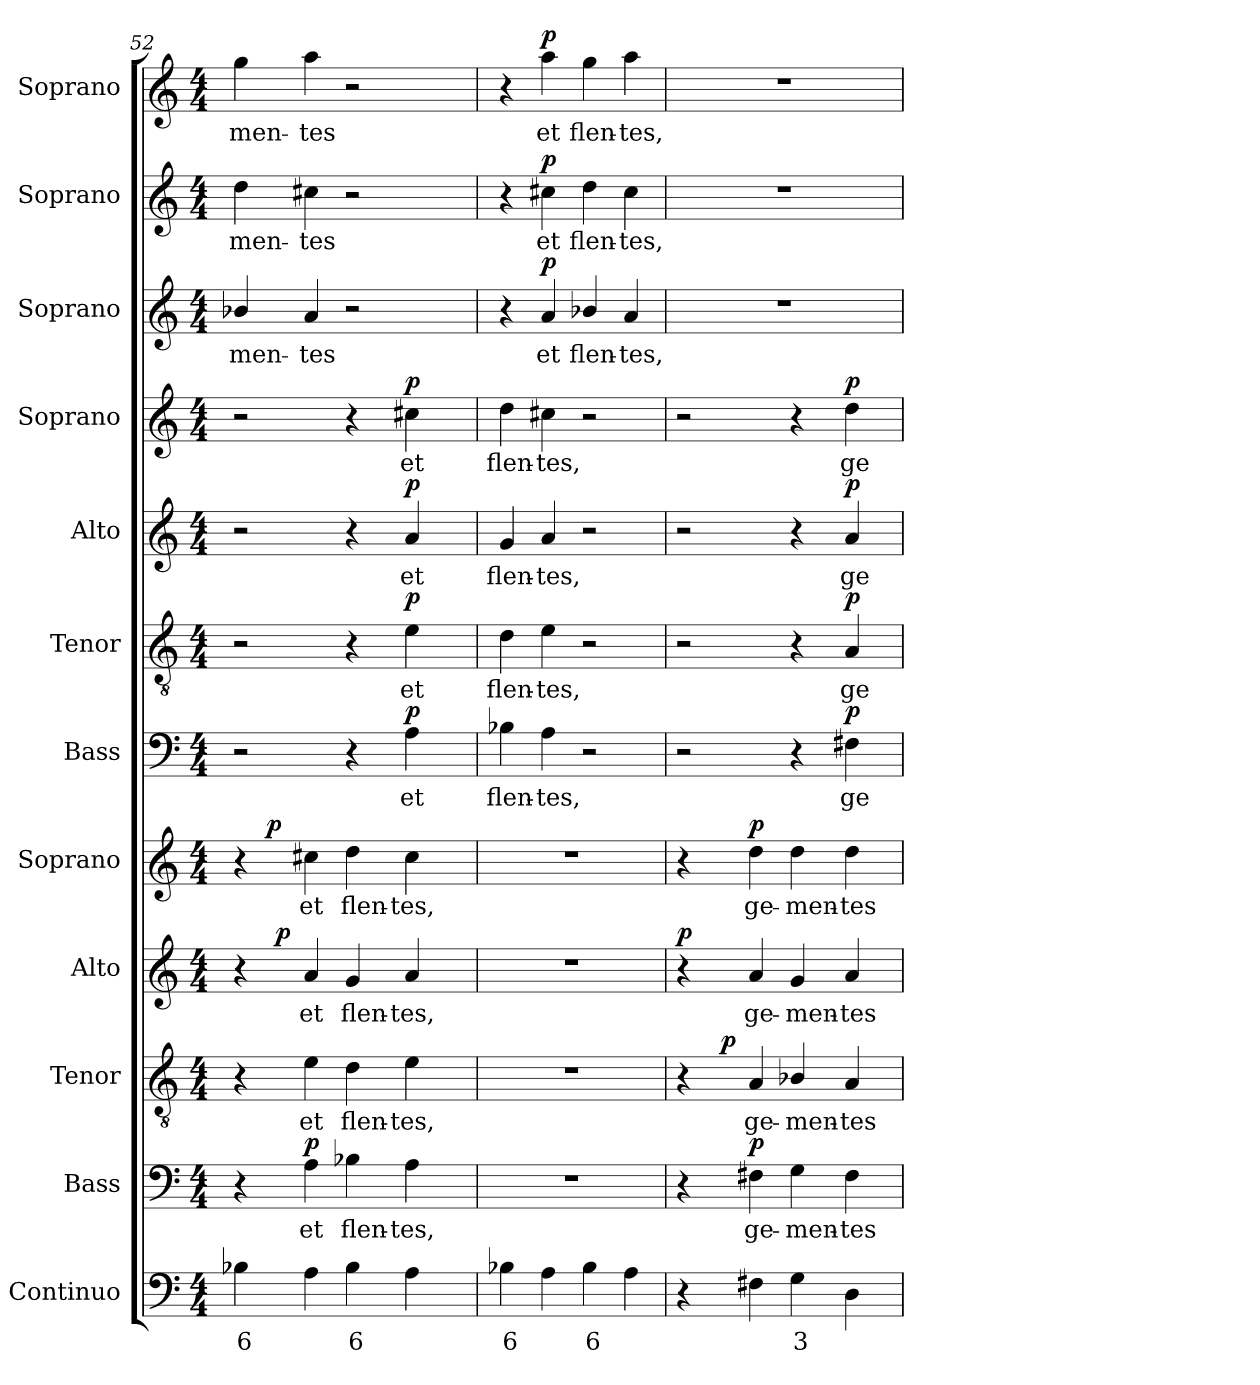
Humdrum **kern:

**kern	**text	**kern	**text	**dynam	**kern	**text	**dynam	**kern	**text	**dynam	**kern	**text	**dynam	**kern	**text	**dynam	**kern	**text	**dynam	**kern	**text	**dynam	**kern	**text	**dynam	**kern	**text	**dynam	**kern	**text	**dynam	**kern	**text	**dynam
*part12	*part12	*part11	*part11	*part11	*part10	*part10	*part10	*part9	*part9	*part9	*part8	*part8	*part8	*part7	*part7	*part7	*part6	*part6	*part6	*part5	*part5	*part5	*part4	*part4	*part4	*part3	*part3	*part3	*part2	*part2	*part2	*part1	*part1	*part1
*staff12	*staff12	*staff11	*staff11	*staff11	*staff10	*staff10	*staff10	*staff9	*staff9	*staff9	*staff8	*staff8	*staff8	*staff7	*staff7	*staff7	*staff6	*staff6	*staff6	*staff5	*staff5	*staff5	*staff4	*staff4	*staff4	*staff3	*staff3	*staff3	*staff2	*staff2	*staff2	*staff1	*staff1	*staff1
*I"Continuo	*	*I"Bass	*	*	*I"Tenor	*	*	*I"Alto	*	*	*I"Soprano	*	*	*I"Bass	*	*	*I"Tenor	*	*	*I"Alto	*	*	*I"Soprano	*	*	*I"Soprano	*	*	*I"Soprano	*	*	*I"Soprano	*	*
*I'Cont.	*	*I'B.	*	*	*I'T.	*	*	*I'A.	*	*	*I'S.	*	*	*I'B.	*	*	*I'T.	*	*	*I'A.	*	*	*I'S.	*	*	*I'S.	*	*	*I'S.	*	*	*I'S.	*	*
*clefF4	*	*clefF4	*	*	*clefGv2	*	*	*clefG2	*	*	*clefG2	*	*	*clefF4	*	*	*clefGv2	*	*	*clefG2	*	*	*clefG2	*	*	*clefG2	*	*	*clefG2	*	*	*clefG2	*	*
*	*	*	*	*	*ITrd7c12	*	*	*	*	*	*	*	*	*	*	*	*ITrd7c12	*	*	*	*	*	*	*	*	*	*	*	*	*	*	*	*	*
*k[]	*	*k[]	*	*	*k[]	*	*	*k[]	*	*	*k[]	*	*	*k[]	*	*	*k[]	*	*	*k[]	*	*	*k[]	*	*	*k[]	*	*	*k[]	*	*	*k[]	*	*
*C:	*	*C:	*	*	*C:	*	*	*C:	*	*	*C:	*	*	*C:	*	*	*C:	*	*	*C:	*	*	*C:	*	*	*C:	*	*	*C:	*	*	*C:	*	*
*M4/4	*	*M4/4	*	*	*M4/4	*	*	*M4/4	*	*	*M4/4	*	*	*M4/4	*	*	*M4/4	*	*	*M4/4	*	*	*M4/4	*	*	*M4/4	*	*	*M4/4	*	*	*M4/4	*	*
=52	=52	=52	=52	=52	=52	=52	=52	=52	=52	=52	=52	=52	=52	=52	=52	=52	=52	=52	=52	=52	=52	=52	=52	=52	=52	=52	=52	=52	=52	=52	=52	=52	=52	=52
!	!LO:LY:b:color=#000000	!	!	!	!	!	!	!	!	!	!	!	!	!	!	!	!	!	!	!	!	!	!	!	!	!	!	!	!	!	!	!	!	!
!	!	!	!	!	!	!	!	!	!	!	!	!	!	!	!	!	!	!	!	!	!	!	!	!	!	!	!LO:LY:b:color=#000000	!	!	!	!	!	!	!
!	!	!	!	!	!	!	!	!	!	!	!	!	!	!	!	!	!	!	!	!	!	!	!	!	!	!	!	!	!	!LO:LY:b:color=#000000	!	!	!	!
!	!	!	!	!	!	!	!	!	!	!	!	!	!	!	!	!	!	!	!	!	!	!	!	!	!	!	!	!	!	!	!	!	!LO:LY:b:color=#000000	!
*	*	*	*	*	*	*	*	*^	*	*	*^	*	*	*	*	*	*	*	*	*	*	*	*	*	*	*	*	*	*	*	*	*	*	*
4B-Xi\	6	4r	.	.	4r	.	.	4r	16ryy	.	.	4r	16ryy	.	.	2r	.	.	2r	.	.	2r	.	.	2r	.	.	4b-Xi/	-men-	.	4ddi\	-men-	.	4ggi\	-men-	.
.	.	.	.	.	.	.	.	.	32ryy	.	.	.	32ryy	.	.	.	.	.	.	.	.	.	.	.	.	.	.	.	.	.	.	.	.	.	.	.
.	.	.	.	.	.	.	.	.	64ryy	.	.	.	256ryy	.	.	.	.	.	.	.	.	.	.	.	.	.	.	.	.	.	.	.	.	.	.	.
.	.	.	.	.	.	.	.	.	.	.	.	.	2ryy	.	p	.	.	.	.	.	.	.	.	.	.	.	.	.	.	.	.	.	.	.	.	.
.	.	.	.	.	.	.	.	.	512.ryy	.	.	.	.	.	.	.	.	.	.	.	.	.	.	.	.	.	.	.	.	.	.	.	.	.	.	.
.	.	.	.	.	.	.	.	.	2ryy	.	p	.	.	.	.	.	.	.	.	.	.	.	.	.	.	.	.	.	.	.	.	.	.	.	.	.
!	!	!	!LO:LY:b:color=#000000	!	!	!	!	!	!	!	!	!	!	!	!	!	!	!	!	!	!	!	!	!	!	!	!	!	!	!	!	!	!	!	!	!
!	!	!	!	!	!	!LO:LY:b:color=#000000	!	!	!	!	!	!	!	!	!	!	!	!	!	!	!	!	!	!	!	!	!	!	!	!	!	!	!	!	!	!
!	!	!	!	!	!	!	!	!	!	!LO:LY:b:color=#000000	!	!	!	!	!	!	!	!	!	!	!	!	!	!	!	!	!	!	!	!	!	!	!	!	!	!
!	!	!	!	!	!	!	!	!	!	!	!	!	!	!LO:LY:b:color=#000000	!	!	!	!	!	!	!	!	!	!	!	!	!	!	!	!	!	!	!	!	!	!
!	!	!	!	!	!	!	!	!	!	!	!	!	!	!	!	!	!	!	!	!	!	!	!	!	!	!	!	!	!LO:LY:b:color=#000000	!	!	!	!	!	!	!
!	!	!	!	!	!	!	!	!	!	!	!	!	!	!	!	!	!	!	!	!	!	!	!	!	!	!	!	!	!	!	!	!LO:LY:b:color=#000000	!	!	!	!
!	!	!	!	!	!	!	!	!	!	!	!	!	!	!	!	!	!	!	!	!	!	!	!	!	!	!	!	!	!	!	!	!	!	!	!LO:LY:b:color=#000000	!
4Ai\	.	4Ai\	et	p	4Ei\	et	.	4ai/	.	et	.	4cc#Xi\	.	et	.	.	.	.	.	.	.	.	.	.	.	.	.	4ai/	-tes	.	4cc#Xi\	-tes	.	4aai\	-tes	.
!	!LO:LY:b:color=#000000	!	!	!	!	!	!	!	!	!	!	!	!	!	!	!	!	!	!	!	!	!	!	!	!	!	!	!	!	!	!	!	!	!	!	!
!	!	!	!LO:LY:b:color=#000000	!	!	!	!	!	!	!	!	!	!	!	!	!	!	!	!	!	!	!	!	!	!	!	!	!	!	!	!	!	!	!	!	!
!	!	!	!	!	!	!LO:LY:b:color=#000000	!	!	!	!	!	!	!	!	!	!	!	!	!	!	!	!	!	!	!	!	!	!	!	!	!	!	!	!	!	!
!	!	!	!	!	!	!	!	!	!	!LO:LY:b:color=#000000	!	!	!	!	!	!	!	!	!	!	!	!	!	!	!	!	!	!	!	!	!	!	!	!	!	!
!	!	!	!	!	!	!	!	!	!	!	!	!	!	!LO:LY:b:color=#000000	!	!	!	!	!	!	!	!	!	!	!	!	!	!	!	!	!	!	!	!	!	!
4B-i\	6	4B-Xi\	flen-	.	4Di\	flen-	.	4gi/	.	flen-	.	4ddi\	.	flen-	.	4r	.	.	4r	.	.	4r	.	.	4r	.	.	2r	.	.	2r	.	.	2r	.	.
.	.	.	.	.	.	.	.	.	.	.	.	.	4ryy	.	.	.	.	.	.	.	.	.	.	.	.	.	.	.	.	.	.	.	.	.	.	.
.	.	.	.	.	.	.	.	.	4ryy	.	.	.	.	.	.	.	.	.	.	.	.	.	.	.	.	.	.	.	.	.	.	.	.	.	.	.
!	!	!	!LO:LY:b:color=#000000	!	!	!	!	!	!	!	!	!	!	!	!	!	!	!	!	!	!	!	!	!	!	!	!	!	!	!	!	!	!	!	!	!
!	!	!	!	!	!	!LO:LY:b:color=#000000	!	!	!	!	!	!	!	!	!	!	!	!	!	!	!	!	!	!	!	!	!	!	!	!	!	!	!	!	!	!
!	!	!	!	!	!	!	!	!	!	!LO:LY:b:color=#000000	!	!	!	!	!	!	!	!	!	!	!	!	!	!	!	!	!	!	!	!	!	!	!	!	!	!
!	!	!	!	!	!	!	!	!	!	!	!	!	!	!LO:LY:b:color=#000000	!	!	!	!	!	!	!	!	!	!	!	!	!	!	!	!	!	!	!	!	!	!
!	!	!	!	!	!	!	!	!	!	!	!	!	!	!	!	!	!LO:LY:b:color=#000000	!	!	!	!	!	!	!	!	!	!	!	!	!	!	!	!	!	!	!
!	!	!	!	!	!	!	!	!	!	!	!	!	!	!	!	!	!	!	!	!LO:LY:b:color=#000000	!	!	!	!	!	!	!	!	!	!	!	!	!	!	!	!
!	!	!	!	!	!	!	!	!	!	!	!	!	!	!	!	!	!	!	!	!	!	!	!LO:LY:b:color=#000000	!	!	!	!	!	!	!	!	!	!	!	!	!
!	!	!	!	!	!	!	!	!	!	!	!	!	!	!	!	!	!	!	!	!	!	!	!	!	!	!LO:LY:b:color=#000000	!	!	!	!	!	!	!	!	!	!
4Ai\	.	4Ai\	-tes,	.	4Ei\	-tes,	.	4ai/	.	-tes,	.	4cc#i\	.	-tes,	.	4Ai\	et	p	4Ei\	et	p	4ai/	et	p	4cc#Xi\	et	p	.	.	.	.	.	.	.	.	.
.	.	.	.	.	.	.	.	.	.	.	.	.	8ryy	.	.	.	.	.	.	.	.	.	.	.	.	.	.	.	.	.	.	.	.	.	.	.
.	.	.	.	.	.	.	.	.	8ryy	.	.	.	.	.	.	.	.	.	.	.	.	.	.	.	.	.	.	.	.	.	.	.	.	.	.	.
.	.	.	.	.	.	.	.	.	.	.	.	.	64..ryy	.	.	.	.	.	.	.	.	.	.	.	.	.	.	.	.	.	.	.	.	.	.	.
.	.	.	.	.	.	.	.	.	128ryy	.	.	.	.	.	.	.	.	.	.	.	.	.	.	.	.	.	.	.	.	.	.	.	.	.	.	.
.	.	.	.	.	.	.	.	.	256ryy	.	.	.	.	.	.	.	.	.	.	.	.	.	.	.	.	.	.	.	.	.	.	.	.	.	.	.
.	.	.	.	.	.	.	.	.	1024ryy	.	.	.	.	.	.	.	.	.	.	.	.	.	.	.	.	.	.	.	.	.	.	.	.	.	.	.
*	*	*	*	*	*	*	*	*v	*v	*	*	*	*	*	*	*	*	*	*	*	*	*	*	*	*	*	*	*	*	*	*	*	*	*	*	*
*	*	*	*	*	*	*	*	*	*	*	*v	*v	*	*	*	*	*	*	*	*	*	*	*	*	*	*	*	*	*	*	*	*	*	*	*
!!LO:PB:g=z
=53	=53	=53	=53	=53	=53	=53	=53	=53	=53	=53	=53	=53	=53	=53	=53	=53	=53	=53	=53	=53	=53	=53	=53	=53	=53	=53	=53	=53	=53	=53	=53	=53	=53	=53
*	*	*	*	*	*	*	*	*^	*	*	*^	*	*	*	*	*	*	*	*	*	*	*	*	*	*	*	*	*	*	*	*	*	*	*
!	!LO:LY:b:color=#000000	!	!	!	!	!	!	!	!	!	!	!	!	!	!	!	!	!	!	!	!	!	!	!	!	!	!	!	!	!	!	!	!	!	!	!
*	*	*	*	*	*	*	*	*v	*v	*	*	*	*	*	*	*	*	*	*	*	*	*	*	*	*	*	*	*	*	*	*	*	*	*	*	*
*	*	*	*	*	*	*	*	*	*	*	*v	*v	*	*	*	*	*	*	*	*	*	*	*	*	*	*	*	*	*	*	*	*	*	*	*
*	*	*	*	*	*	*	*	*^	*	*	*^	*	*	*	*	*	*	*	*	*	*	*	*	*	*	*	*	*	*	*	*	*	*	*
!	!	!	!	!	!	!	!	!	!	!	!	!	!	!	!	!	!LO:LY:b:color=#000000	!	!	!	!	!	!	!	!	!	!	!	!	!	!	!	!	!	!	!
*	*	*	*	*	*	*	*	*v	*v	*	*	*	*	*	*	*	*	*	*	*	*	*	*	*	*	*	*	*	*	*	*	*	*	*	*	*
*	*	*	*	*	*	*	*	*	*	*	*v	*v	*	*	*	*	*	*	*	*	*	*	*	*	*	*	*	*	*	*	*	*	*	*	*
*	*	*	*	*	*	*	*	*^	*	*	*^	*	*	*	*	*	*	*	*	*	*	*	*	*	*	*	*	*	*	*	*	*	*	*
!	!	!	!	!	!	!	!	!	!	!	!	!	!	!	!	!	!	!	!	!LO:LY:b:color=#000000	!	!	!	!	!	!	!	!	!	!	!	!	!	!	!	!
*	*	*	*	*	*	*	*	*v	*v	*	*	*	*	*	*	*	*	*	*	*	*	*	*	*	*	*	*	*	*	*	*	*	*	*	*	*
*	*	*	*	*	*	*	*	*	*	*	*v	*v	*	*	*	*	*	*	*	*	*	*	*	*	*	*	*	*	*	*	*	*	*	*	*
*	*	*	*	*	*	*	*	*^	*	*	*^	*	*	*	*	*	*	*	*	*	*	*	*	*	*	*	*	*	*	*	*	*	*	*
!	!	!	!	!	!	!	!	!	!	!	!	!	!	!	!	!	!	!	!	!	!	!	!LO:LY:b:color=#000000	!	!	!	!	!	!	!	!	!	!	!	!	!
*	*	*	*	*	*	*	*	*v	*v	*	*	*	*	*	*	*	*	*	*	*	*	*	*	*	*	*	*	*	*	*	*	*	*	*	*	*
*	*	*	*	*	*	*	*	*	*	*	*v	*v	*	*	*	*	*	*	*	*	*	*	*	*	*	*	*	*	*	*	*	*	*	*	*
*	*	*	*	*	*	*	*	*^	*	*	*^	*	*	*	*	*	*	*	*	*	*	*	*	*	*	*	*	*	*	*	*	*	*	*
!	!	!	!	!	!	!	!	!	!	!	!	!	!	!	!	!	!	!	!	!	!	!	!	!	!	!LO:LY:b:color=#000000	!	!	!	!	!	!	!	!	!	!
*	*	*	*	*	*	*	*	*v	*v	*	*	*	*	*	*	*	*	*	*	*	*	*	*	*	*	*	*	*	*	*	*	*	*	*	*	*
*	*	*	*	*	*	*	*	*	*	*	*v	*v	*	*	*	*	*	*	*	*	*	*	*	*	*	*	*	*	*	*	*	*	*	*	*
4B-Xi\	6	1r	.	.	1r	.	.	1r	.	.	1r	.	.	4B-Xi\	flen-	.	4Di\	flen-	.	4gi/	flen-	.	4ddi\	flen-	.	4r	.	.	4r	.	.	4r	.	.
!	!	!	!	!	!	!	!	!	!	!	!	!	!	!	!LO:LY:b:color=#000000	!	!	!	!	!	!	!	!	!	!	!	!	!	!	!	!	!	!	!
!	!	!	!	!	!	!	!	!	!	!	!	!	!	!	!	!	!	!LO:LY:b:color=#000000	!	!	!	!	!	!	!	!	!	!	!	!	!	!	!	!
!	!	!	!	!	!	!	!	!	!	!	!	!	!	!	!	!	!	!	!	!	!LO:LY:b:color=#000000	!	!	!	!	!	!	!	!	!	!	!	!	!
!	!	!	!	!	!	!	!	!	!	!	!	!	!	!	!	!	!	!	!	!	!	!	!	!LO:LY:b:color=#000000	!	!	!	!	!	!	!	!	!	!
!	!	!	!	!	!	!	!	!	!	!	!	!	!	!	!	!	!	!	!	!	!	!	!	!	!	!	!LO:LY:b:color=#000000	!	!	!	!	!	!	!
!	!	!	!	!	!	!	!	!	!	!	!	!	!	!	!	!	!	!	!	!	!	!	!	!	!	!	!	!	!	!LO:LY:b:color=#000000	!	!	!	!
!	!	!	!	!	!	!	!	!	!	!	!	!	!	!	!	!	!	!	!	!	!	!	!	!	!	!	!	!	!	!	!	!	!LO:LY:b:color=#000000	!
4Ai\	.	.	.	.	.	.	.	.	.	.	.	.	.	4Ai\	-tes,	.	4Ei\	-tes,	.	4ai/	-tes,	.	4cc#Xi\	-tes,	.	4ai/	et	p	4cc#Xi\	et	p	4aai\	et	p
!	!LO:LY:b:color=#000000	!	!	!	!	!	!	!	!	!	!	!	!	!	!	!	!	!	!	!	!	!	!	!	!	!	!	!	!	!	!	!	!	!
!	!	!	!	!	!	!	!	!	!	!	!	!	!	!	!	!	!	!	!	!	!	!	!	!	!	!	!LO:LY:b:color=#000000	!	!	!	!	!	!	!
!	!	!	!	!	!	!	!	!	!	!	!	!	!	!	!	!	!	!	!	!	!	!	!	!	!	!	!	!	!	!LO:LY:b:color=#000000	!	!	!	!
!	!	!	!	!	!	!	!	!	!	!	!	!	!	!	!	!	!	!	!	!	!	!	!	!	!	!	!	!	!	!	!	!	!LO:LY:b:color=#000000	!
4B-i\	6	.	.	.	.	.	.	.	.	.	.	.	.	2r	.	.	2r	.	.	2r	.	.	2r	.	.	4b-Xi/	flen-	.	4ddi\	flen-	.	4ggi\	flen-	.
!	!	!	!	!	!	!	!	!	!	!	!	!	!	!	!	!	!	!	!	!	!	!	!	!	!	!	!LO:LY:b:color=#000000	!	!	!	!	!	!	!
!	!	!	!	!	!	!	!	!	!	!	!	!	!	!	!	!	!	!	!	!	!	!	!	!	!	!	!	!	!	!LO:LY:b:color=#000000	!	!	!	!
!	!	!	!	!	!	!	!	!	!	!	!	!	!	!	!	!	!	!	!	!	!	!	!	!	!	!	!	!	!	!	!	!	!LO:LY:b:color=#000000	!
4Ai\	.	.	.	.	.	.	.	.	.	.	.	.	.	.	.	.	.	.	.	.	.	.	.	.	.	4ai/	-tes,	.	4cc#i\	-tes,	.	4aai\	-tes,	.
=54	=54	=54	=54	=54	=54	=54	=54	=54	=54	=54	=54	=54	=54	=54	=54	=54	=54	=54	=54	=54	=54	=54	=54	=54	=54	=54	=54	=54	=54	=54	=54	=54	=54	=54
*	*	*	*	*	*^	*	*	*	*	*	*	*	*	*	*	*	*	*	*	*	*	*	*	*	*	*	*	*	*	*	*	*	*	*
4r	.	4r	.	.	4r	16ryy	.	.	4r	.	p	4r	.	.	2r	.	.	2r	.	.	2r	.	.	2r	.	.	1r	.	.	1r	.	.	1r	.	.
.	.	.	.	.	.	32ryy	.	.	.	.	.	.	.	.	.	.	.	.	.	.	.	.	.	.	.	.	.	.	.	.	.	.	.	.	.
.	.	.	.	.	.	64ryy	.	.	.	.	.	.	.	.	.	.	.	.	.	.	.	.	.	.	.	.	.	.	.	.	.	.	.	.	.
.	.	.	.	.	.	128ryy	.	.	.	.	.	.	.	.	.	.	.	.	.	.	.	.	.	.	.	.	.	.	.	.	.	.	.	.	.
.	.	.	.	.	.	512ryy	.	.	.	.	.	.	.	.	.	.	.	.	.	.	.	.	.	.	.	.	.	.	.	.	.	.	.	.	.
.	.	.	.	.	.	2ryy	.	p	.	.	.	.	.	.	.	.	.	.	.	.	.	.	.	.	.	.	.	.	.	.	.	.	.	.	.
!	!	!	!LO:LY:b:color=#000000	!	!	!	!	!	!	!	!	!	!	!	!	!	!	!	!	!	!	!	!	!	!	!	!	!	!	!	!	!	!	!	!
!	!	!	!	!	!	!	!LO:LY:b:color=#000000	!	!	!	!	!	!	!	!	!	!	!	!	!	!	!	!	!	!	!	!	!	!	!	!	!	!	!	!
!	!	!	!	!	!	!	!	!	!	!LO:LY:b:color=#000000	!	!	!	!	!	!	!	!	!	!	!	!	!	!	!	!	!	!	!	!	!	!	!	!	!
!	!	!	!	!	!	!	!	!	!	!	!	!	!LO:LY:b:color=#000000	!	!	!	!	!	!	!	!	!	!	!	!	!	!	!	!	!	!	!	!	!	!
4F#Xi\	.	4F#Xi\	ge-	p	4AAi/	.	ge-	.	4ai/	ge-	.	4ddi\	ge-	p	.	.	.	.	.	.	.	.	.	.	.	.	.	.	.	.	.	.	.	.	.
!	!LO:LY:b:color=#000000	!	!	!	!	!	!	!	!	!	!	!	!	!	!	!	!	!	!	!	!	!	!	!	!	!	!	!	!	!	!	!	!	!	!
!	!	!	!LO:LY:b:color=#000000	!	!	!	!	!	!	!	!	!	!	!	!	!	!	!	!	!	!	!	!	!	!	!	!	!	!	!	!	!	!	!	!
!	!	!	!	!	!	!	!LO:LY:b:color=#000000	!	!	!	!	!	!	!	!	!	!	!	!	!	!	!	!	!	!	!	!	!	!	!	!	!	!	!	!
!	!	!	!	!	!	!	!	!	!	!LO:LY:b:color=#000000	!	!	!	!	!	!	!	!	!	!	!	!	!	!	!	!	!	!	!	!	!	!	!	!	!
!	!	!	!	!	!	!	!	!	!	!	!	!	!LO:LY:b:color=#000000	!	!	!	!	!	!	!	!	!	!	!	!	!	!	!	!	!	!	!	!	!	!
4Gi\	3	4Gi\	-men-	.	4BB-Xi/	.	-men-	.	4gi/	-men-	.	4ddi\	-men-	.	4r	.	.	4r	.	.	4r	.	.	4r	.	.	.	.	.	.	.	.	.	.	.
.	.	.	.	.	.	4ryy	.	.	.	.	.	.	.	.	.	.	.	.	.	.	.	.	.	.	.	.	.	.	.	.	.	.	.	.	.
!	!	!	!LO:LY:b:color=#000000	!	!	!	!	!	!	!	!	!	!	!	!	!	!	!	!	!	!	!	!	!	!	!	!	!	!	!	!	!	!	!	!
!	!	!	!	!	!	!	!LO:LY:b:color=#000000	!	!	!	!	!	!	!	!	!	!	!	!	!	!	!	!	!	!	!	!	!	!	!	!	!	!	!	!
!	!	!	!	!	!	!	!	!	!	!LO:LY:b:color=#000000	!	!	!	!	!	!	!	!	!	!	!	!	!	!	!	!	!	!	!	!	!	!	!	!	!
!	!	!	!	!	!	!	!	!	!	!	!	!	!LO:LY:b:color=#000000	!	!	!	!	!	!	!	!	!	!	!	!	!	!	!	!	!	!	!	!	!	!
!	!	!	!	!	!	!	!	!	!	!	!	!	!	!	!	!LO:LY:b:color=#000000	!	!	!	!	!	!	!	!	!	!	!	!	!	!	!	!	!	!	!
!	!	!	!	!	!	!	!	!	!	!	!	!	!	!	!	!	!	!	!LO:LY:b:color=#000000	!	!	!	!	!	!	!	!	!	!	!	!	!	!	!	!
!	!	!	!	!	!	!	!	!	!	!	!	!	!	!	!	!	!	!	!	!	!	!LO:LY:b:color=#000000	!	!	!	!	!	!	!	!	!	!	!	!	!
!	!	!	!	!	!	!	!	!	!	!	!	!	!	!	!	!	!	!	!	!	!	!	!	!	!LO:LY:b:color=#000000	!	!	!	!	!	!	!	!	!	!
4Di\	.	4F#i\	-tes	.	4AAi/	.	-tes	.	4ai/	-tes	.	4ddi\	-tes	.	4F#Xi\	ge-	p	4AAi/	ge-	p	4ai/	ge-	p	4ddi\	ge-	p	.	.	.	.	.	.	.	.	.
.	.	.	.	.	.	8ryy	.	.	.	.	.	.	.	.	.	.	.	.	.	.	.	.	.	.	.	.	.	.	.	.	.	.	.	.	.
.	.	.	.	.	.	256.ryy	.	.	.	.	.	.	.	.	.	.	.	.	.	.	.	.	.	.	.	.	.	.	.	.	.	.	.	.	.
*	*	*	*	*	*v	*v	*	*	*	*	*	*	*	*	*	*	*	*	*	*	*	*	*	*	*	*	*	*	*	*	*	*	*	*	*
=	=	=	=	=	=	=	=	=	=	=	=	=	=	=	=	=	=	=	=	=	=	=	=	=	=	=	=	=	=	=	=	=	=	=
*-	*-	*-	*-	*-	*-	*-	*-	*-	*-	*-	*-	*-	*-	*-	*-	*-	*-	*-	*-	*-	*-	*-	*-	*-	*-	*-	*-	*-	*-	*-	*-	*-	*-	*-
